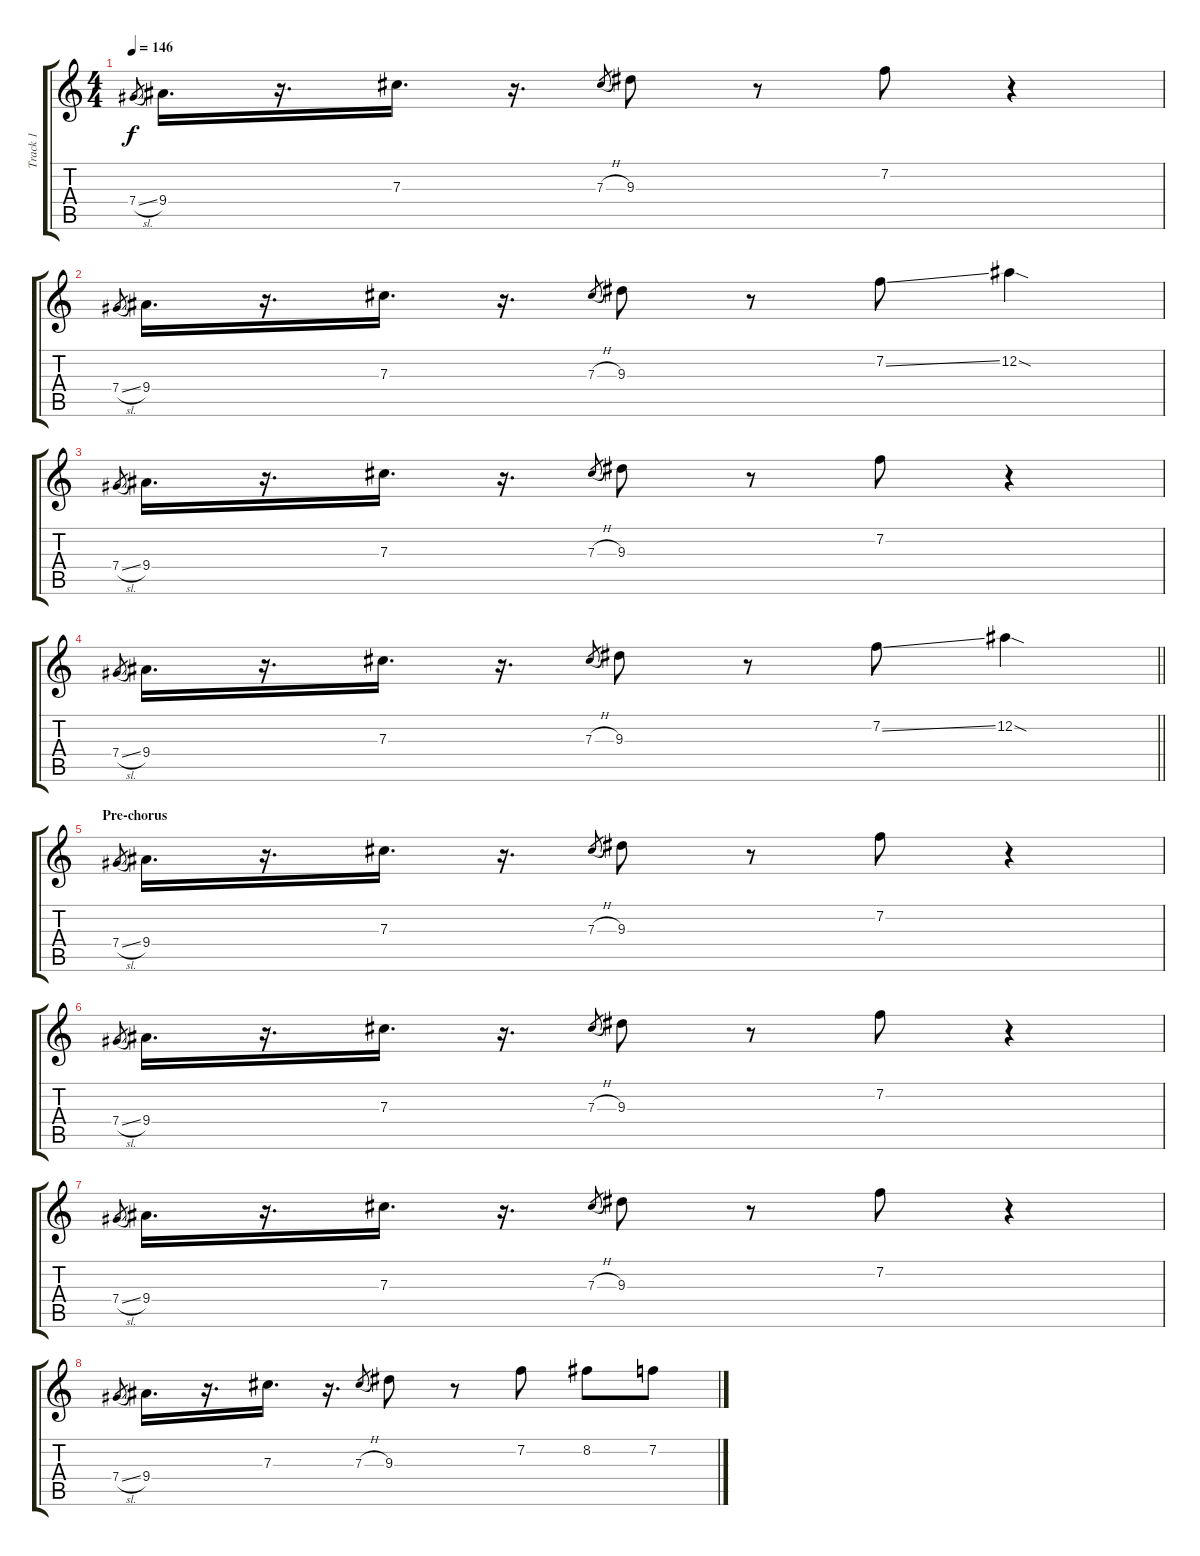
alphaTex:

\track ("Track 1" "Track 1") {instrument electricguitarclean}
\staff {score tabs}
\tuning (Eb4 Bb3 Gb3 Db3 Ab2 Eb2) {hide}
\ts (4 4)
\tempo 146
\clef g2
\ks c
7.4{sl}.8{gr dy f} 9.4.16{d} r.16{d} 7.3.16{d} r.16{d} 7.3{h}.8{gr} 9.3.8 r.8 7.2.8 r.4 |
7.4{sl}.8{gr} 9.4.16{d} r.16{d} 7.3.16{d} r.16{d} 7.3{h}.8{gr} 9.3.8 r.8 7.2{ss}.8 12.2{sod}.4 |
7.4{sl}.8{gr} 9.4.16{d} r.16{d} 7.3.16{d} r.16{d} 7.3{h}.8{gr} 9.3.8 r.8 7.2.8 r.4 |
\barLineRight lightlight
7.4{sl}.8{gr} 9.4.16{d} r.16{d} 7.3.16{d} r.16{d} 7.3{h}.8{gr} 9.3.8 r.8 7.2{ss}.8 12.2{sod}.4 |
\section ("" "Pre-chorus")
7.4{sl}.8{gr} 9.4.16{d} r.16{d} 7.3.16{d} r.16{d} 7.3{h}.8{gr} 9.3.8 r.8 7.2.8 r.4 |
7.4{sl}.8{gr} 9.4.16{d} r.16{d} 7.3.16{d} r.16{d} 7.3{h}.8{gr} 9.3.8 r.8 7.2.8 r.4 |
7.4{sl}.8{gr} 9.4.16{d} r.16{d} 7.3.16{d} r.16{d} 7.3{h}.8{gr} 9.3.8 r.8 7.2.8 r.4 |
7.4{sl}.8{gr} 9.4.16{d} r.16{d} 7.3.16{d} r.16{d} 7.3{h}.8{gr} 9.3.8 r.8 7.2.8 8.2.8 7.2.8
